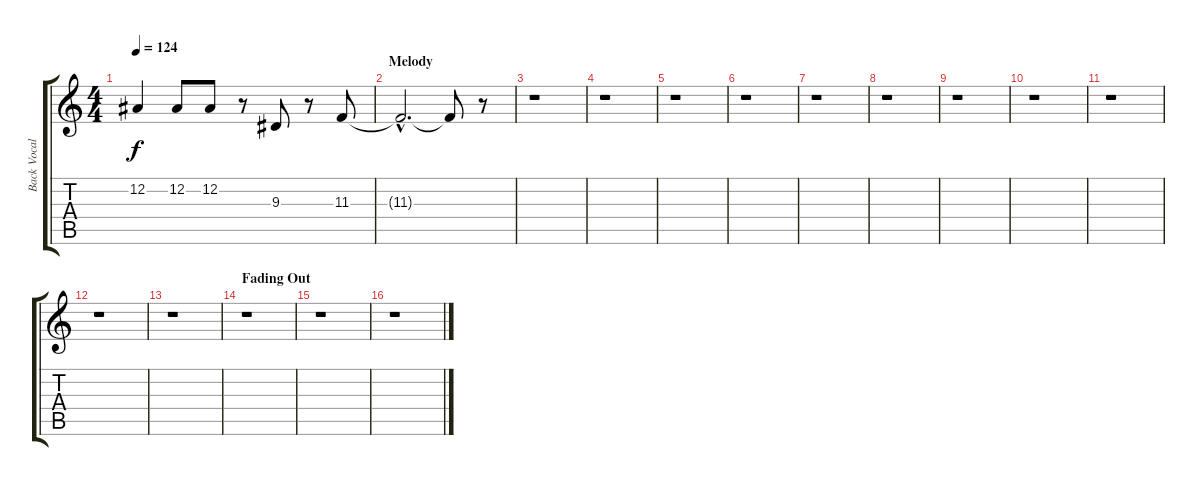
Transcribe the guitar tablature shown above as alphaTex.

\track ("Back Vocal" "Back Vocal") {instrument viola}
\staff {score tabs}
\tuning (Eb4 Bb3 Gb3 Db3 Ab2 Eb2) {hide}
\ts (4 4)
\tempo 124
\clef g2
\ks c
12.2.4{dy f} 12.2.8 12.2.8 r.8 9.3.8 r.8 11.3.8 |
\section ("" "Melody")
11.3{hac t}.2{d} 11.3{t}.8 r.8 |
r.1 |
r.1 |
r.1 |
r.1 |
r.1 |
r.1 |
r.1 |
r.1 |
r.1 |
r.1 |
r.1 |
\section ("" "Fading Out")
r.1 |
r.1 |
r.1
